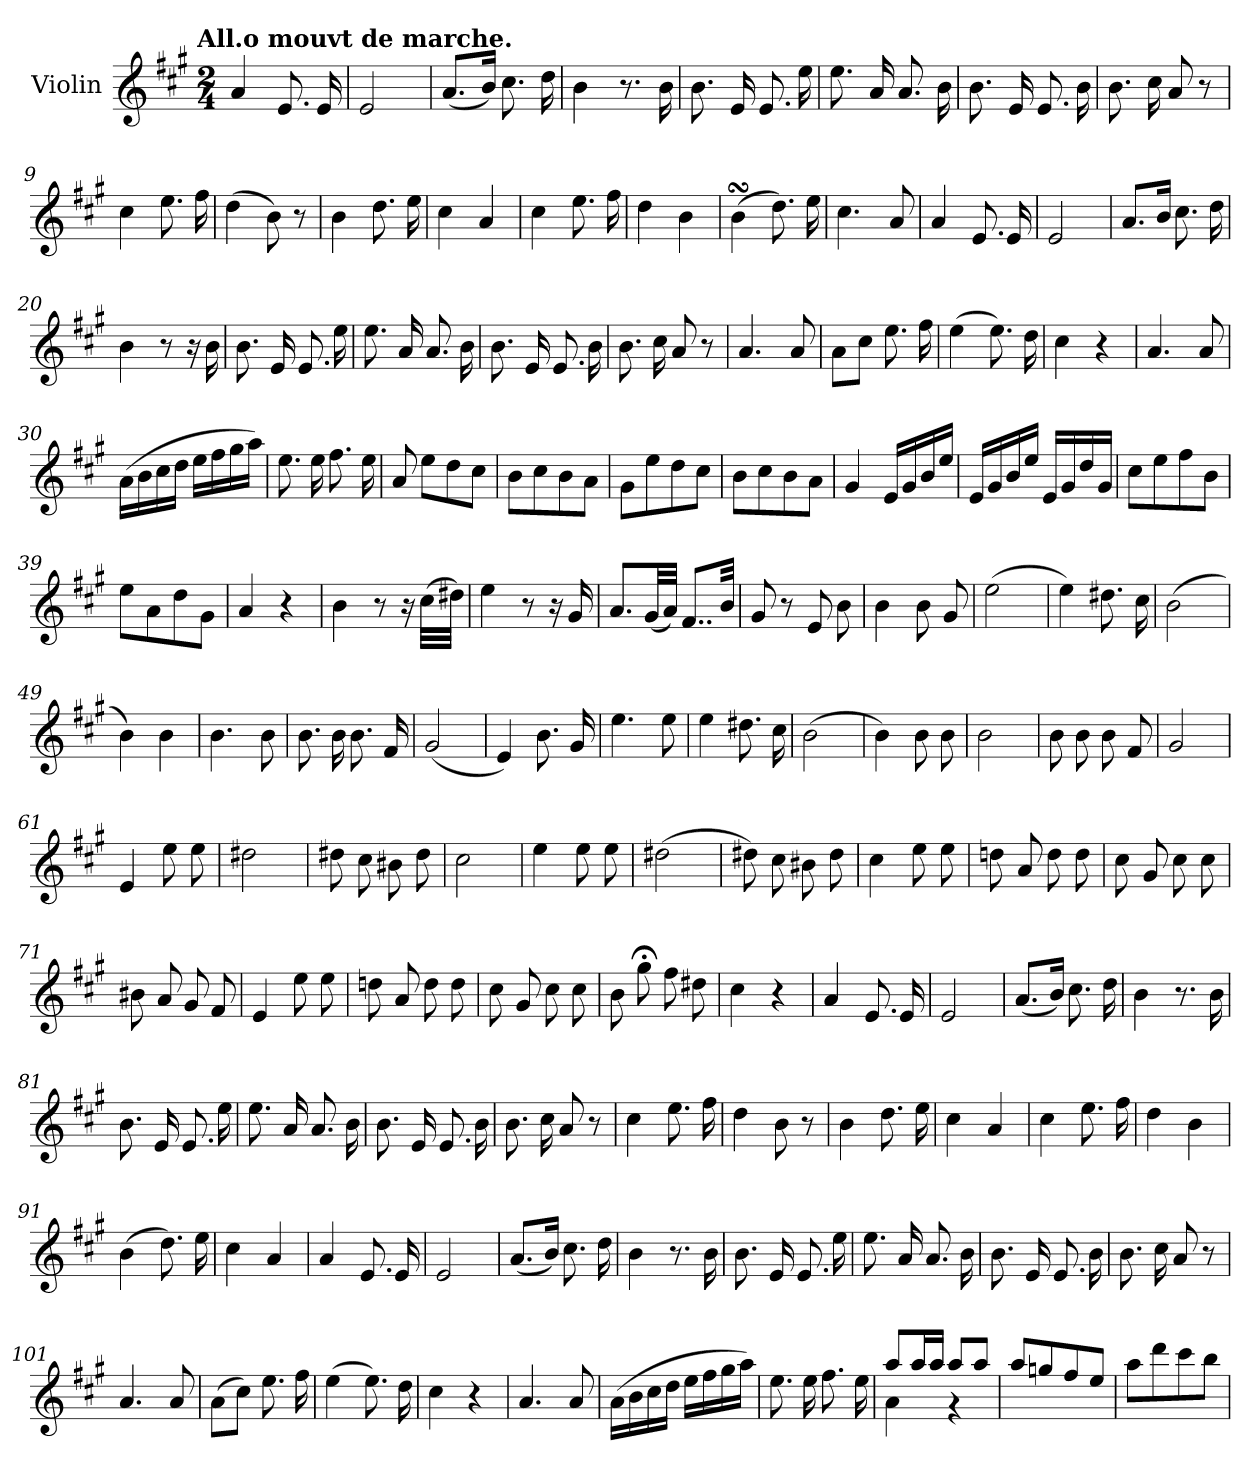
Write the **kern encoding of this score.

**kern
*part1
*staff1
*I"Violin
*I'Vln.
*clefG2
*k[f#c#g#]
!!LO:TX:omd:t=All.o mouvt de marche.
*M2/4
*MM144
=1
4a/
8.e/
16e/
=2
2e/
=3
(<8.a/L
16b/Jk)
8.cc#\
16dd\
=4
4b\
8.r
16b\
=5
8.b\
16e/
8.e/
16ee\
=6
8.ee\
16a/
8.a/
16b\
=7
8.b\
16e/
8.e/
16b\
!!LO:LB:g=z
=8
8.b\
16cc#\
8a/
8r
=9
4cc#\
8.ee\
16ff#\
=10
(>4dd\
8b\)
8r
=11
4b\
8.dd\
16ee\
=12
4cc#\
4a/
=13
4cc#\
8.ee\
16ff#\
=14
4dd\
4b\
=15
(>4bsSSS\
8.dd\)
16ee\
=16
4.cc#\
8a/
!!LO:LB:g=z
=17
4a/
8.e/
16e/
=18
2e/
=19
8.a/L
16b/Jk
8.cc#\
16dd\
=20
4b\
8r
16r
16b\
=21
8.b\
16e/
8.e/
16ee\
=22
8.ee\
16a/
8.a/
16b\
=23
8.b\
16e/
8.e/
16b\
!!LO:LB:g=z
=24
8.b\
16cc#\
8a/
8r
=25
4.a/
8a/
=26
8a\L
8cc#\J
8.ee\
16ff#\
=27
(>4ee\
8.ee\)
16dd\
=28
4cc#\
4r
=29
4.a/
8a/
=30
(>16a\LL
16b\
16cc#\
16dd\JJ
16ee\LL
16ff#\
16gg#\
16aa\JJ)
=31
8.ee\
16ee\
8.ff#\
16ee\
!!LO:LB:g=z
=32
8a/
8ee\L
8dd\
8cc#\J
=33
8b\L
8cc#\
8b\
8a\J
=34
8g#\L
8ee\
8dd\
8cc#\J
=35
8b\L
8cc#\
8b\
8a\J
=36
4g#/
16e/LL
16g#/
16b/
16ee/JJ
=37
16e/LL
16g#/
16b/
16ee/JJ
16e/LL
16g#/
16dd/
16g#/JJ
=38
8cc#\L
8ee\
8ff#\
8b\J
!!LO:LB:g=z
=39
8ee\L
8a\
8dd\
8g#\J
=40
4a/
4r
=41
4b\
8r
16r
(>32cc#\LLL
32dd#X\JJJ)
=42
4ee\
8r
16r
16g#/
=43
8.a/L
(<32g#/LL
32a/JJJ)
8..f#/L
32b/Jkk
=44
8g#/
8r
8e/
8b\
=45
4b\
8b\
8g#/
=46
(>2ee\
!!LO:LB:g=z
=47
4ee\)
8.dd#X\
16cc#\
=48
(>2b\
=49
4b\)
4b\
=50
4.b\
8b\
=51
8.b\
16b\
8.b\
16f#/
=52
(<2g#/
=53
4e/)
8.b\
16g#/
=54
4.ee\
8ee\
=55
4ee\
8.dd#X\
16cc#\
!!LO:LB:g=z
=56
(>2b\
=57
4b\)
8b\
8b\
=58
2b\
=59
8b\
8b\
8b\
8f#/
=60
2g#/
=61
4e/
8ee\
8ee\
=62
2dd#X\
=63
8dd#X\
8cc#\
8b#X\
8dd#\
=64
2cc#\
=65
4ee\
8ee\
8ee\
!!LO:LB:g=z
=66
(>2dd#X\
=67
8dd#X\)
8cc#\
8b#X\
8dd#\
=68
4cc#\
8ee\
8ee\
=69
8ddn\
8a/
8dd\
8dd\
=70
8cc#\
8g#/
8cc#\
8cc#\
=71
8b#X\
8a/
8g#/
8f#/
=72
4e/
8ee\
8ee\
=73
8ddn\
8a/
8dd\
8dd\
!!LO:LB:g=z
=74
8cc#\
8g#/
8cc#\
8cc#\
=75
8b\
8gg#;<\
8ff#\
8dd#X\
=76
4cc#\
4r
=77
4a/
8.e/
16e/
=78
2e/
=79
(<8.a/L
16b/Jk)
8.cc#\
16dd\
=80
4b\
8.r
16b\
=81
8.b\
16e/
8.e/
16ee\
!!LO:PB:g=z
=82
8.ee\
16a/
8.a/
16b\
=83
8.b\
16e/
8.e/
16b\
=84
8.b\
16cc#\
8a/
8r
=85
4cc#\
8.ee\
16ff#\
=86
4dd\
8b\
8r
=87
4b\
8.dd\
16ee\
=88
4cc#\
4a/
=89
4cc#\
8.ee\
16ff#\
!!LO:LB:g=z
=90
4dd\
4b\
=91
(>4b\
8.dd\)
16ee\
=92
4cc#\
4a/
=93
4a/
8.e/
16e/
=94
2e/
=95
(<8.a/L
16b/Jk)
8.cc#\
16dd\
=96
4b\
8.r
16b\
=97
8.b\
16e/
8.e/
16ee\
!!LO:LB:g=z
=98
8.ee\
16a/
8.a/
16b\
=99
8.b\
16e/
8.e/
16b\
=100
8.b\
16cc#\
8a/
8r
=101
4.a/
8a/
=102
(>8a\L
8cc#\J)
8.ee\
16ff#\
=103
(>4ee\
8.ee\)
16dd\
=104
4cc#\
4r
=105
4.a/
8a/
!!LO:LB:g=z
=106
(>16a\LL
16b\
16cc#\
16dd\JJ
16ee\LL
16ff#\
16gg#\
16aa\JJ)
=107
8.ee\
16ee\
8.ff#\
16ee\
=108
*^
8aa/L	4a\
16aa/L	.
16aa/JJ	.
8aa/L	4r
8aa/J	.
*v	*v
=109
8aa/L
8ggn/
8ff#/
8ee/J
=110
8aa\L
8ddd\
8ccc#\
8bb\J
=
*-
